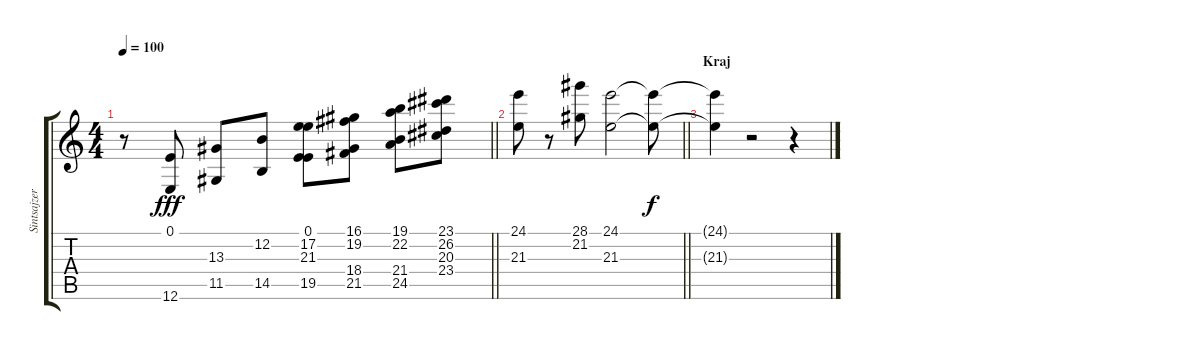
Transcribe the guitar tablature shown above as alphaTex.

\track ("Sintsajzer" "Sintsajzer") {instrument stringensemble1}
\staff {score tabs}
\tuning (E4 B3 G3 D3 A2 E2) {hide}
\ts (4 4)
\tempo 100
\clef g2
\barLineRight lightlight
\ks c
r.8{dy fff} (0.1 12.6).8 (13.3 11.5).8 (12.2 14.5).8 (0.1 17.2 21.3 19.5).8 (16.1 19.2 18.4 21.5).8 (19.1 22.2 21.4 24.5).8 (23.1 26.2 20.3 23.4).8 |
\barLineRight lightlight
(24.1 21.3).8 r.8 (28.1 21.2).8 (24.1 21.3).2 (24.1{t} 21.3{t}).8{dy f} |
\section ("" "Kraj")
(24.1{t} 21.3{t}).4 r.2 r.4
